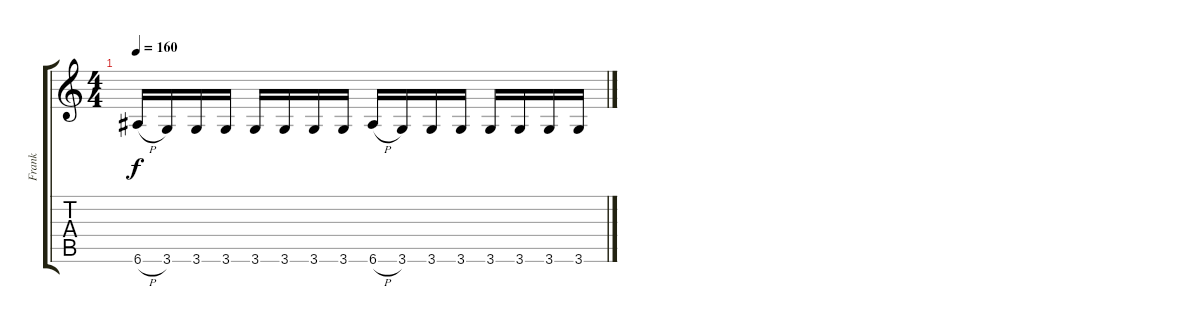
\track ("Frank" "Frank") {instrument overdrivenguitar}
\staff {score tabs}
\tuning (E4 B3 G3 D3 A2 E2) {hide}
\ts (4 4)
\tempo 160
\clef g2
\ks c
6.6{h}.16{dy f} 3.6.16 3.6.16 3.6.16 3.6.16 3.6.16 3.6.16 3.6.16 6.6{h}.16 3.6.16 3.6.16 3.6.16 3.6.16 3.6.16 3.6.16 3.6.16
